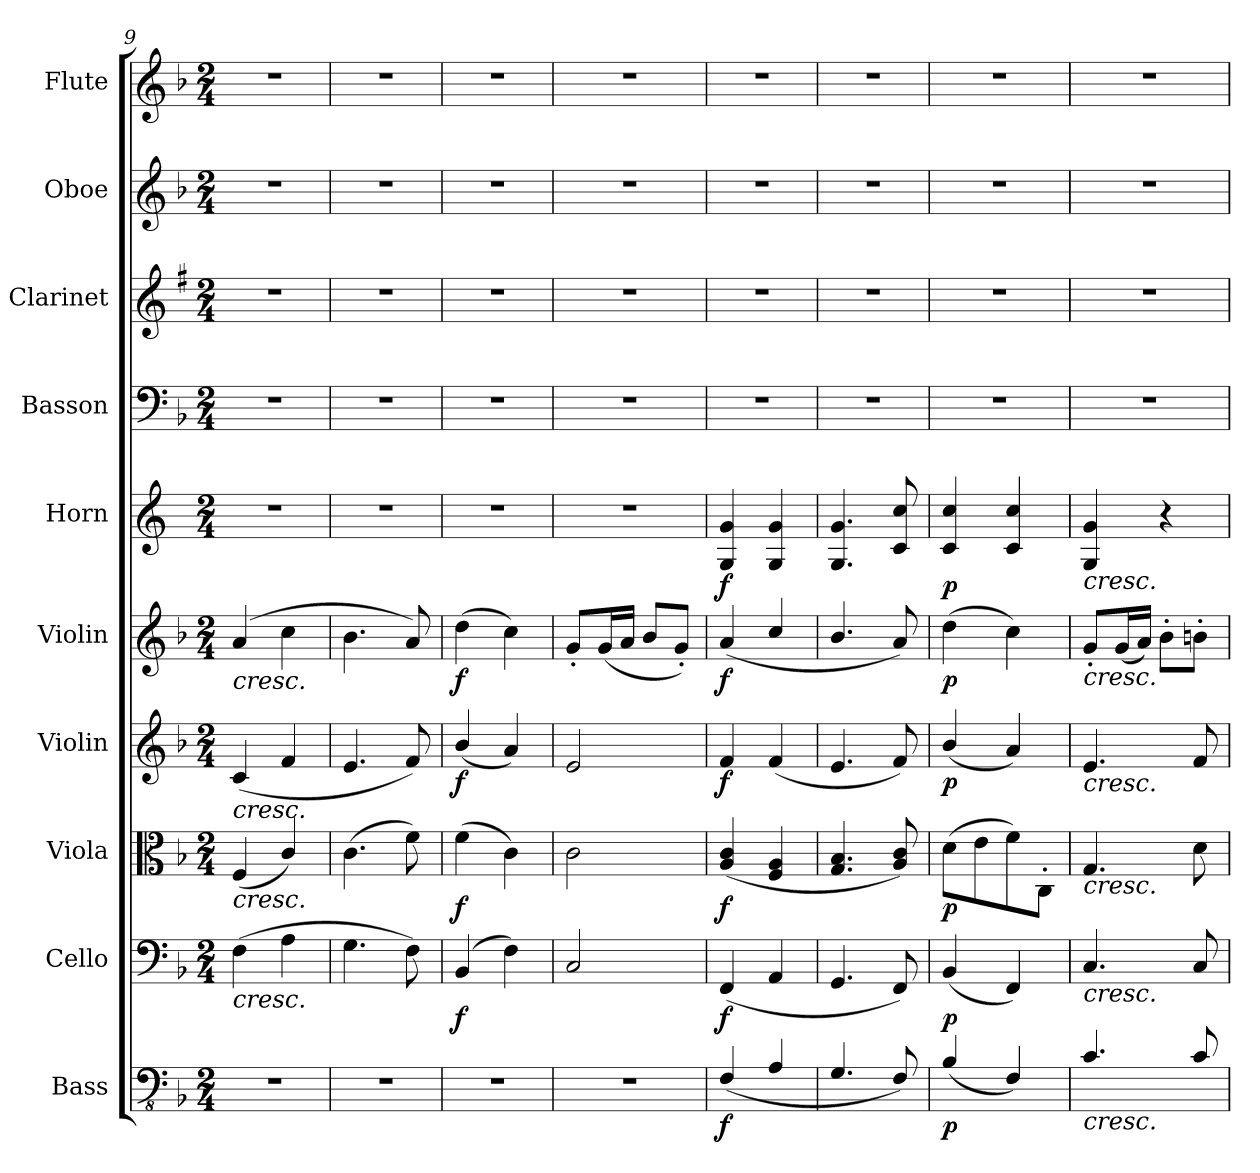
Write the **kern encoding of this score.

**kern	**dynam	**kern	**dynam	**kern	**dynam	**kern	**dynam	**kern	**dynam	**kern	**dynam	**kern	**kern	**kern	**kern
*part10	*part10	*part9	*part9	*part8	*part8	*part7	*part7	*part6	*part6	*part5	*part5	*part4	*part3	*part2	*part1
*staff10	*staff10	*staff9	*staff9	*staff8	*staff8	*staff7	*staff7	*staff6	*staff6	*staff5	*staff5	*staff4	*staff3	*staff2	*staff1
*I"Bass	*	*I"Cello	*	*I"Viola	*	*I"Violin	*	*I"Violin	*	*I"Horn	*	*I"Basson	*I"Clarinet	*I"Oboe	*I"Flute
*	*	*	*	*I'Vla	*	*I'Vln	*	*I'Vln	*	*I'Hn	*	*I'Bsn	*I'Cl	*I'Ob	*I'Fl
*clefFv4	*	*clefF4	*	*clefC3	*	*clefG2	*	*clefG2	*	*clefG2	*	*clefF4	*clefG2	*clefG2	*clefG2
*ITrd7c12	*	*	*	*	*	*	*	*	*	*ITrd4c7	*	*	*ITrd1c2	*	*
*k[b-]	*	*k[b-]	*	*k[b-]	*	*k[b-]	*	*k[b-]	*	*k[b-]	*	*k[b-]	*k[b-]	*k[b-]	*k[b-]
*M2/4	*	*M2/4	*	*M2/4	*	*M2/4	*	*M2/4	*	*M2/4	*	*M2/4	*M2/4	*M2/4	*M2/4
=9	=9	=9	=9	=9	=9	=9	=9	=9	=9	=9	=9	=9	=9	=9	=9
!	!	!	!	!	!	!	!	!LO:TX:b:i:t=cresc.	!	!	!	!	!	!	!
!	!	!	!	!	!	!LO:TX:b:i:t=cresc.	!	!	!	!	!	!	!	!	!
!	!	!	!	!LO:TX:b:i:t=cresc.	!	!	!	!	!	!	!	!	!	!	!
!	!	!LO:TX:b:i:t=cresc.	!	!	!	!	!	!	!	!	!	!	!	!	!
2r	.	(>4F\	.	(<4F/	.	(<4c/	.	(>4a/	.	2r	.	2r	2r	2r	2r
.	.	4A\	.	4c/)	.	4f/	.	4cc\	.	.	.	.	.	.	.
!!LO:PB:g=z
=10	=10	=10	=10	=10	=10	=10	=10	=10	=10	=10	=10	=10	=10	=10	=10
2r	.	4.G\	.	(>4.c\	.	4.e/	.	4.b-\	.	2r	.	2r	2r	2r	2r
.	.	8F\)	.	8f\)	.	8f/)	.	8a/)	.	.	.	.	.	.	.
=11	=11	=11	=11	=11	=11	=11	=11	=11	=11	=11	=11	=11	=11	=11	=11
!	!	!	!LO:DY:b	!	!LO:DY:b	!	!LO:DY:b	!	!LO:DY:b	!	!	!	!	!	!
2r	.	(>4BB-/	f	(>4f\	f	(<4b-/	f	(>4dd\	f	2r	.	2r	2r	2r	2r
.	.	4F\)	.	4c\)	.	4a/)	.	4cc\)	.	.	.	.	.	.	.
=12	=12	=12	=12	=12	=12	=12	=12	=12	=12	=12	=12	=12	=12	=12	=12
2r	.	2C/	.	2c\	.	2e/	.	8g'/L	.	2r	.	2r	2r	2r	2r
.	.	.	.	.	.	.	.	(<16g/L	.	.	.	.	.	.	.
.	.	.	.	.	.	.	.	16a/JJ	.	.	.	.	.	.	.
.	.	.	.	.	.	.	.	8b-/L	.	.	.	.	.	.	.
.	.	.	.	.	.	.	.	8g'/J)	.	.	.	.	.	.	.
=13	=13	=13	=13	=13	=13	=13	=13	=13	=13	=13	=13	=13	=13	=13	=13
!	!LO:DY:b	!	!LO:DY:b	!	!LO:DY:b	!	!LO:DY:b	!	!LO:DY:b	!	!LO:DY:b	!	!	!	!
(<4FFF/	f	(<4FF/	f	(<4A/ 4c/	f	4f/	f	(<4a/	f	4C/ 4c/	f	2r	2r	2r	2r
4AAA/	.	4AA/	.	4F/ 4A/	.	(<4f/	.	4cc/	.	4C/ 4c/	.	.	.	.	.
=14	=14	=14	=14	=14	=14	=14	=14	=14	=14	=14	=14	=14	=14	=14	=14
4.GGG/	.	4.GG/	.	4.G/ 4.B-/	.	4.e/	.	4.b-/	.	4.C/ 4.c/	.	2r	2r	2r	2r
8FFF/)	.	8FF/)	.	8A/ 8c/)	.	8f/)	.	8a/)	.	8F/ 8f/	.	.	.	.	.
=15	=15	=15	=15	=15	=15	=15	=15	=15	=15	=15	=15	=15	=15	=15	=15
!	!LO:DY:b	!	!LO:DY:b	!	!LO:DY:b	!	!LO:DY:b	!	!LO:DY:b	!	!LO:DY:b	!	!	!	!
(<4BBB-/	p	(<4BB-/	p	(>8d\L	p	(<4b-/	p	(>4dd\	p	4F/ 4f/	p	2r	2r	2r	2r
.	.	.	.	8e\	.	.	.	.	.	.	.	.	.	.	.
4FFF/)	.	4FF/)	.	8f\)	.	4a/)	.	4cc\)	.	4F/ 4f/	.	.	.	.	.
.	.	.	.	8C'/J	.	.	.	.	.	.	.	.	.	.	.
=16	=16	=16	=16	=16	=16	=16	=16	=16	=16	=16	=16	=16	=16	=16	=16
!	!	!	!	!	!	!	!	!	!	!LO:TX:b:i:t=cresc.	!	!	!	!	!
!	!	!	!	!	!	!	!	!LO:TX:b:i:t=cresc.	!	!	!	!	!	!	!
!	!	!	!	!	!	!LO:TX:b:i:t=cresc.	!	!	!	!	!	!	!	!	!
!	!	!	!	!LO:TX:b:i:t=cresc.	!	!	!	!	!	!	!	!	!	!	!
!	!	!LO:TX:b:i:t=cresc.	!	!	!	!	!	!	!	!	!	!	!	!	!
!LO:TX:b:i:t=cresc.	!	!	!	!	!	!	!	!	!	!	!	!	!	!	!
4.CC/	.	4.C/	.	4.G/	.	4.e/	.	8g'/L	.	4C/ 4c/	.	2r	2r	2r	2r
.	.	.	.	.	.	.	.	(<16g/L	.	.	.	.	.	.	.
.	.	.	.	.	.	.	.	16a/JJ)	.	.	.	.	.	.	.
.	.	.	.	.	.	.	.	8b-'\L	.	4r	.	.	.	.	.
8CC/	.	8C/	.	8d\	.	8f/	.	8bn'\J	.	.	.	.	.	.	.
=	=	=	=	=	=	=	=	=	=	=	=	=	=	=	=
*-	*-	*-	*-	*-	*-	*-	*-	*-	*-	*-	*-	*-	*-	*-	*-
